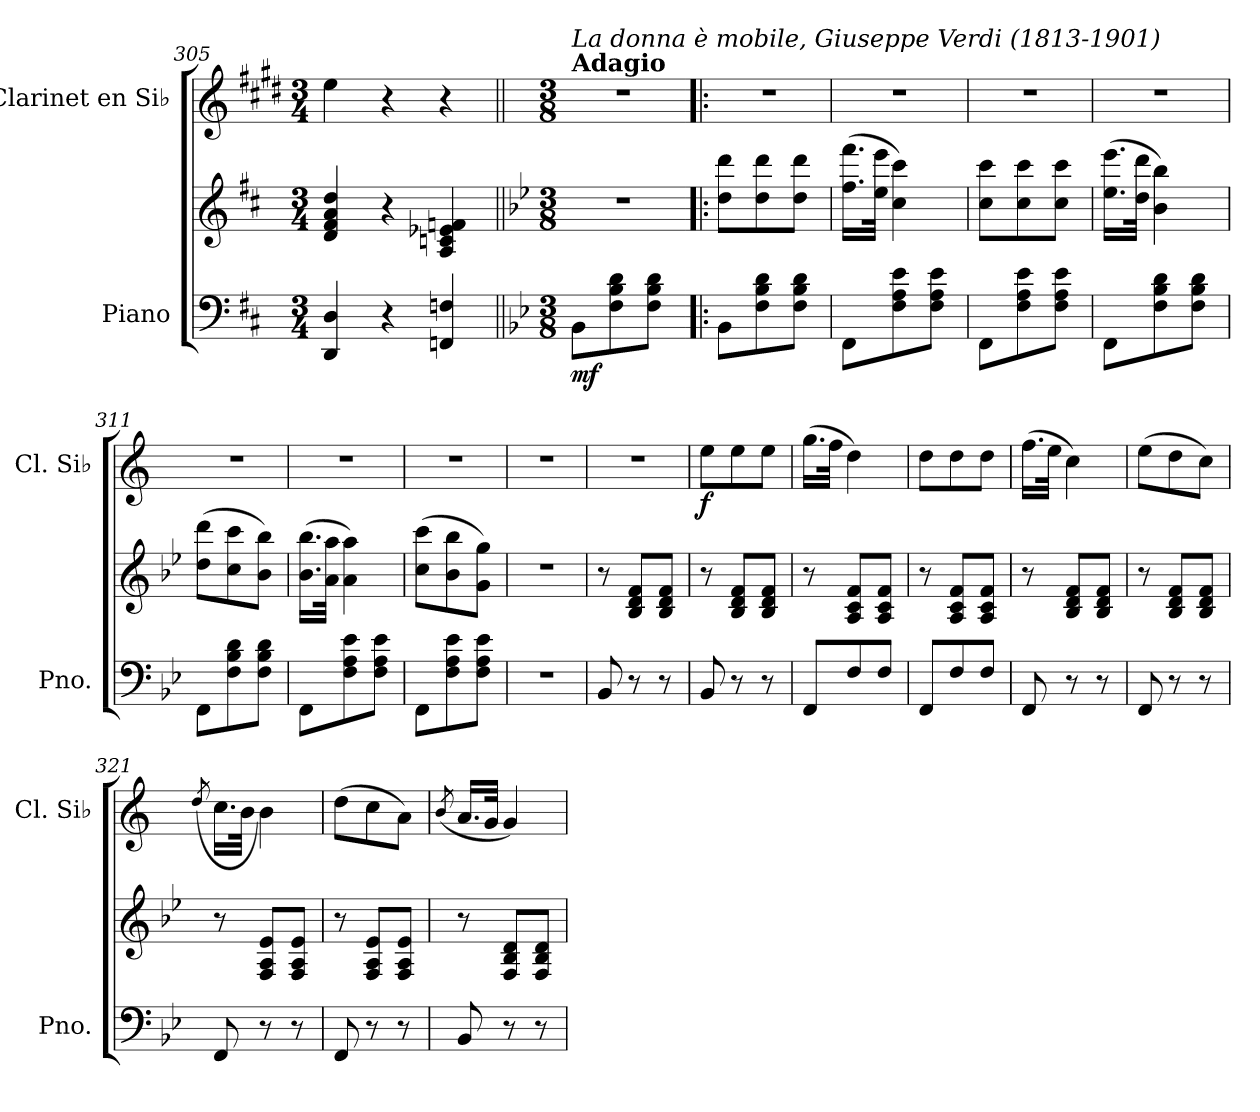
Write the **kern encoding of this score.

**kern	**kern	**dynam	**kern	**dynam
*part2	*part2	*part2	*part1	*part1
*staff3	*staff2	*staff2/3	*staff1	*staff1
*I"Piano	*	*	*I"Clarinet en Si♭	*
*I'Pno.	*	*	*I'Cl. Si♭	*
*clefF4	*clefG2	*	*clefG2	*
*	*	*	*ITrd1c2	*
*k[f#c#]	*k[f#c#]	*	*k[f#c#]	*
*M3/4	*M3/4	*	*M3/4	*
*MM127	*MM127	*	*MM127	*
=305	=305	=305	=305	=305
4DD/ 4D/	4d/ 4f#/ 4a/ 4dd/	.	4dd\	.
4r	4r	.	4r	.
4FFn/ 4Fn/	4A/ 4cn/ 4e-X/ 4fn/	.	4r	.
!!LO:LB:g=z
=306||	=306||	=306||	=306||	=306||
*k[b-e-]	*k[b-e-]	*	*k[b-e-]	*
*M3/8	*M3/8	*	*M3/8	*
!	!	!	!LO:TX:a:B:t=Adagio	!
!	!	!	!LO:TX:i:t=La donna è mobile, Giuseppe Verdi (1813-1901)	!
!	!	!LO:DY:b=2	!	!
8BB-\L	4.r	mf	4.r	.
8F\ 8B-\ 8d\	.	.	.	.
8F\ 8B-\ 8d\J	.	.	.	.
=307!|:	=307!|:	=307!|:	=307!|:	=307!|:
8BB-\L	8dd\ 8ddd\L	.	4.r	.
8F\ 8B-\ 8d\	8dd\ 8ddd\	.	.	.
8F\ 8B-\ 8d\J	8dd\ 8ddd\J	.	.	.
=308	=308	=308	=308	=308
8FF\L	(>16.ff\ 16.fff\LL	.	4.r	.
.	32ee-\ 32eee-\JJk	.	.	.
8F\ 8A\ 8e-\	4cc\ 4ccc\)	.	.	.
8F\ 8A\ 8e-\J	.	.	.	.
=309	=309	=309	=309	=309
8FF\L	8cc\ 8ccc\L	.	4.r	.
8F\ 8A\ 8e-\	8cc\ 8ccc\	.	.	.
8F\ 8A\ 8e-\J	8cc\ 8ccc\J	.	.	.
=310	=310	=310	=310	=310
8FF\L	(>16.ee-\ 16.eee-\LL	.	4.r	.
.	32dd\ 32ddd\JJk	.	.	.
8F\ 8B-\ 8d\	4b-\ 4bb-\)	.	.	.
8F\ 8B-\ 8d\J	.	.	.	.
=311	=311	=311	=311	=311
8FF\L	(>8dd\ 8ddd\L	.	4.r	.
8F\ 8B-\ 8d\	8cc\ 8ccc\	.	.	.
8F\ 8B-\ 8d\J	8b-\ 8bb-\J)	.	.	.
=312	=312	=312	=312	=312
8FF\L	(>16.b-\ 16.bb-\LL	.	4.r	.
.	32a\ 32aa\JJk	.	.	.
8F\ 8A\ 8e-\	4a\ 4aa\)	.	.	.
8F\ 8A\ 8e-\J	.	.	.	.
=313	=313	=313	=313	=313
8FF\L	(>8cc\ 8ccc\L	.	4.r	.
8F\ 8A\ 8e-\	8b-\ 8bb-\	.	.	.
8F\ 8A\ 8e-\J	8g\ 8gg\J)	.	.	.
=314	=314	=314	=314	=314
4.r	4.r	.	4.r	.
!!LO:PB:g=z
=315	=315	=315	=315	=315
8BB-/	8r	.	4.r	.
8r	8B-/ 8d/ 8f/L	.	.	.
8r	8B-/ 8d/ 8f/J	.	.	.
=316	=316	=316	=316	=316
!	!	!	!	!LO:DY:b
8BB-/	8r	.	8dd\L	f
8r	8B-/ 8d/ 8f/L	.	8dd\	.
8r	8B-/ 8d/ 8f/J	.	8dd\J	.
=317	=317	=317	=317	=317
8FF/L	8r	.	(>16.ff\LL	.
.	.	.	32ee-\JJk	.
8F/	8A/ 8c/ 8f/L	.	4cc\)	.
8F/J	8A/ 8c/ 8f/J	.	.	.
=318	=318	=318	=318	=318
8FF/L	8r	.	8cc\L	.
8F/	8A/ 8c/ 8f/L	.	8cc\	.
8F/J	8A/ 8c/ 8f/J	.	8cc\J	.
=319	=319	=319	=319	=319
8FF/	8r	.	(>16.ee-\LL	.
.	.	.	32dd\JJk	.
8r	8B-/ 8d/ 8f/L	.	4b-\)	.
8r	8B-/ 8d/ 8f/J	.	.	.
=320	=320	=320	=320	=320
8FF/	8r	.	(>8dd\L	.
8r	8B-/ 8d/ 8f/L	.	8cc\	.
8r	8B-/ 8d/ 8f/J	.	8b-\J)	.
=321	=321	=321	=321	=321
.	.	.	(<8qcc/	.
8FF/	8r	.	16.b-\LL	.
.	.	.	32a\JJk	.
8r	8F/ 8A/ 8e-/L	.	4a\)	.
8r	8F/ 8A/ 8e-/J	.	.	.
=322	=322	=322	=322	=322
8FF/	8r	.	(>8cc\L	.
8r	8F/ 8A/ 8e-/L	.	8b-\	.
8r	8F/ 8A/ 8e-/J	.	8g\J)	.
!!LO:LB:g=z
=323	=323	=323	=323	=323
.	.	.	(<8qa/	.
8BB-/	8r	.	16.g/LL	.
.	.	.	32f/JJk	.
8r	8F/ 8B-/ 8d/L	.	4f/)	.
8r	8F/ 8B-/ 8d/J	.	.	.
=	=	=	=	=
*-	*-	*-	*-	*-
